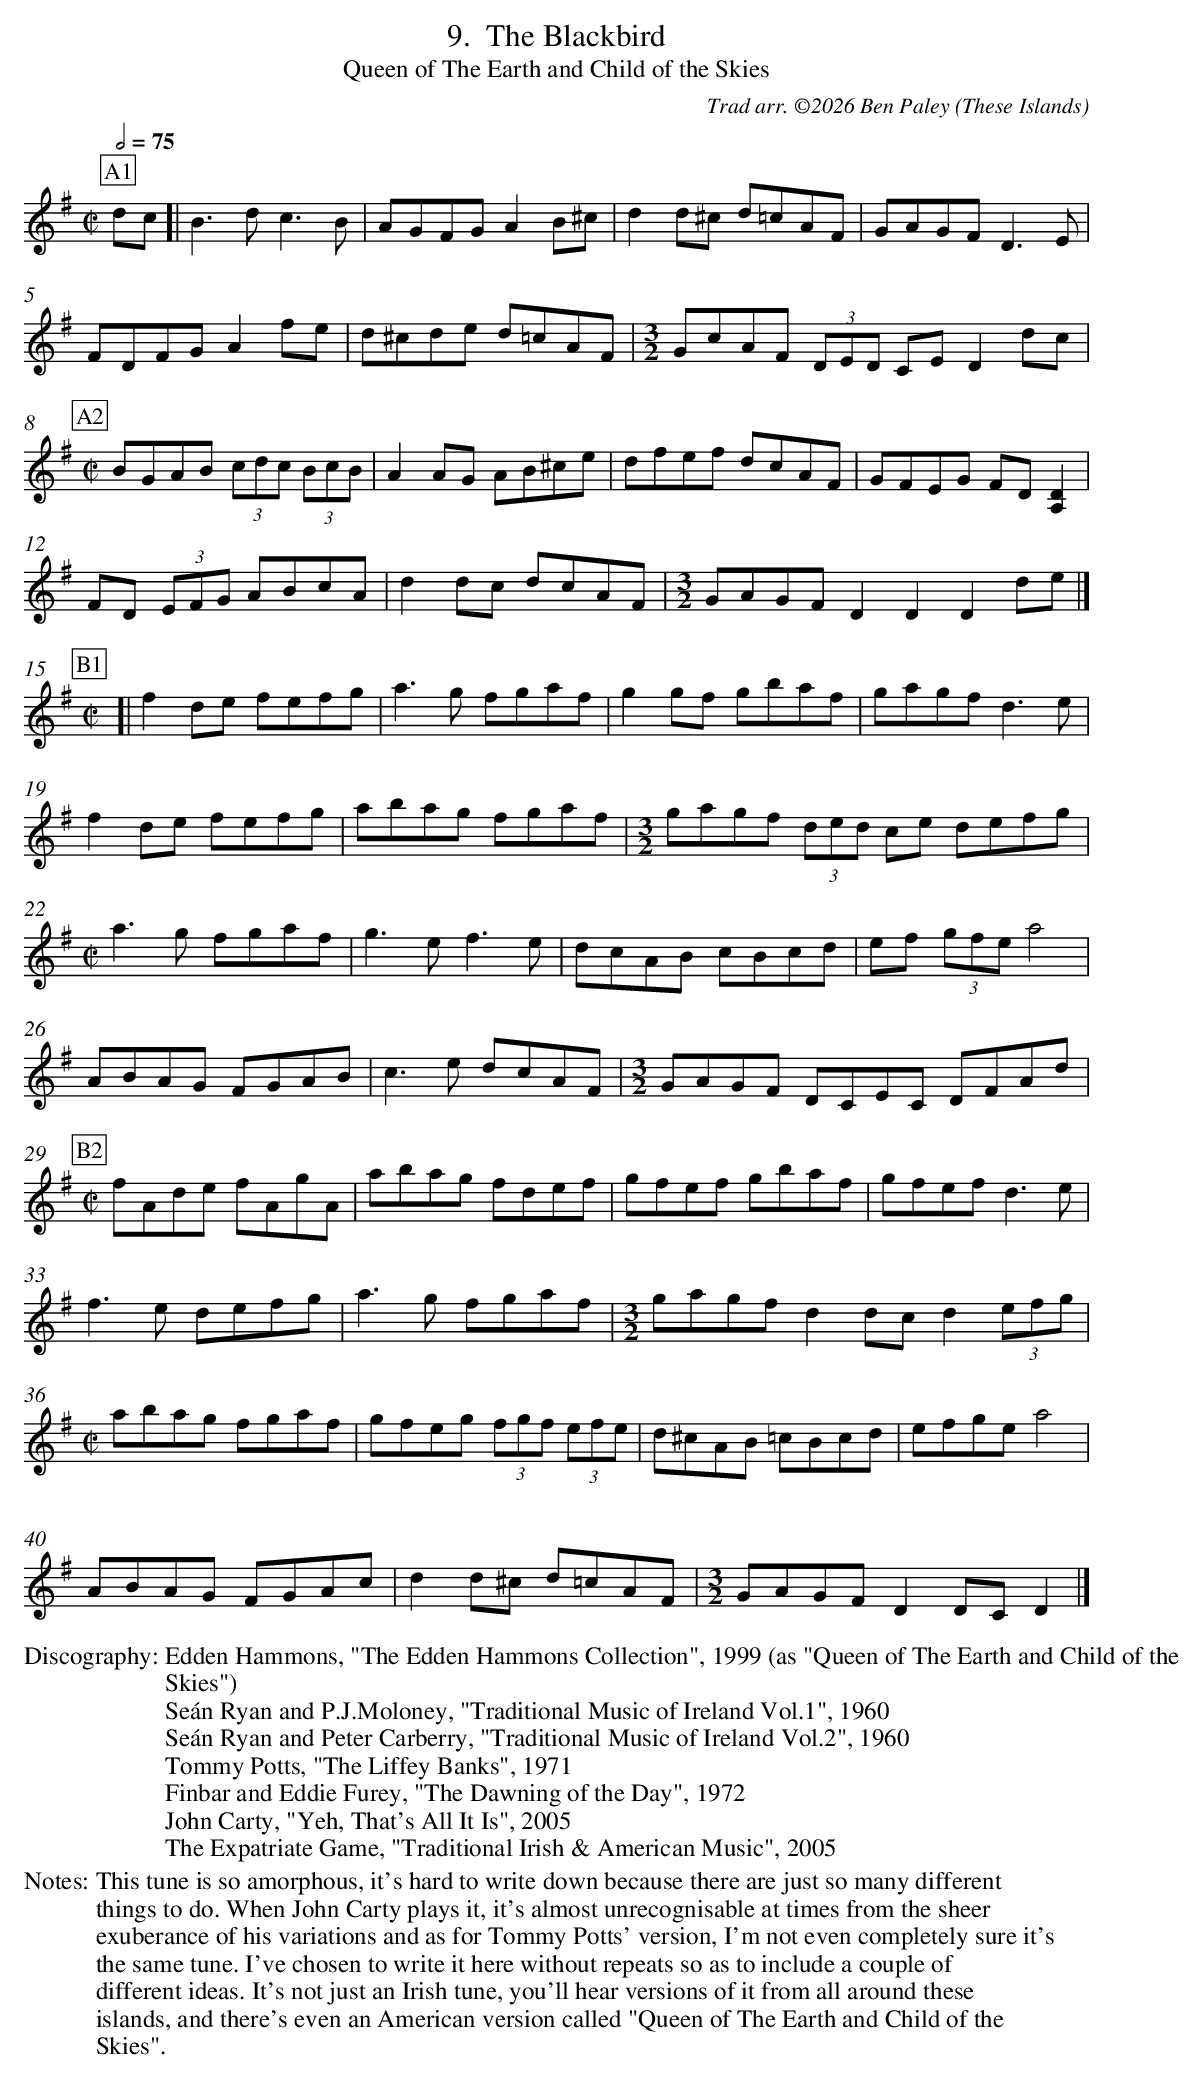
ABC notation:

X:1
T:The Blackbird
T:Queen of The Earth and Child of the Skies
L:1/8
M:C|
C:Trad arr. ©2026 Ben Paley
O:These Islands
Q:1/2=75
K:D Mixolydian
P:A1
dc [| B3d c3B | AGFG A2 B^c | d2 d^c d=cAF | GAGF D3 E |$
FDFG A2fe | d^cde d=cAF |
M:3/2
GcAF (3 DED CE D2 dc |$
P:A2
M:C|
BGAB (3 cdc (3 BcB | A2 AG AB^ce | dfef dcAF | GFEG FD[A,2D2] |$
FD (3 EFG ABcA | d2 dc dcAF |
M:3/2
GAGF D2 D2 D2 de |]$
P:B1
M:C|
[| f2 de fefg | a3 g fgaf | g2 gf gbaf | gagf d3 e |$
f2 de fefg | abag fgaf |
M:3/2
gagf (3 ded ce defg |$
M:C|
a3 g fgaf | g3 e f3 e | dcAB cBcd | ef (3 gfe a4 |$
ABAG FGAB | c3 e dcAF |
M:3/2
GAGF DCEC DFAd |$
P:B2
M:C|
fAde fAgA | abag fdef | gfef gbaf | gfef d3 e |$
f3 e defg | a3 g fgaf |
M:3/2
gagf d2 dc d2 (3 efg |$
M:C|
abag fgaf | gfeg (3 fgf (3 efe | d^cAB =cBcd | efge a4 |$
ABAG FGAc | d2 d^c d=cAF |
M:3/2
GAGF D2 DC D2 |]
